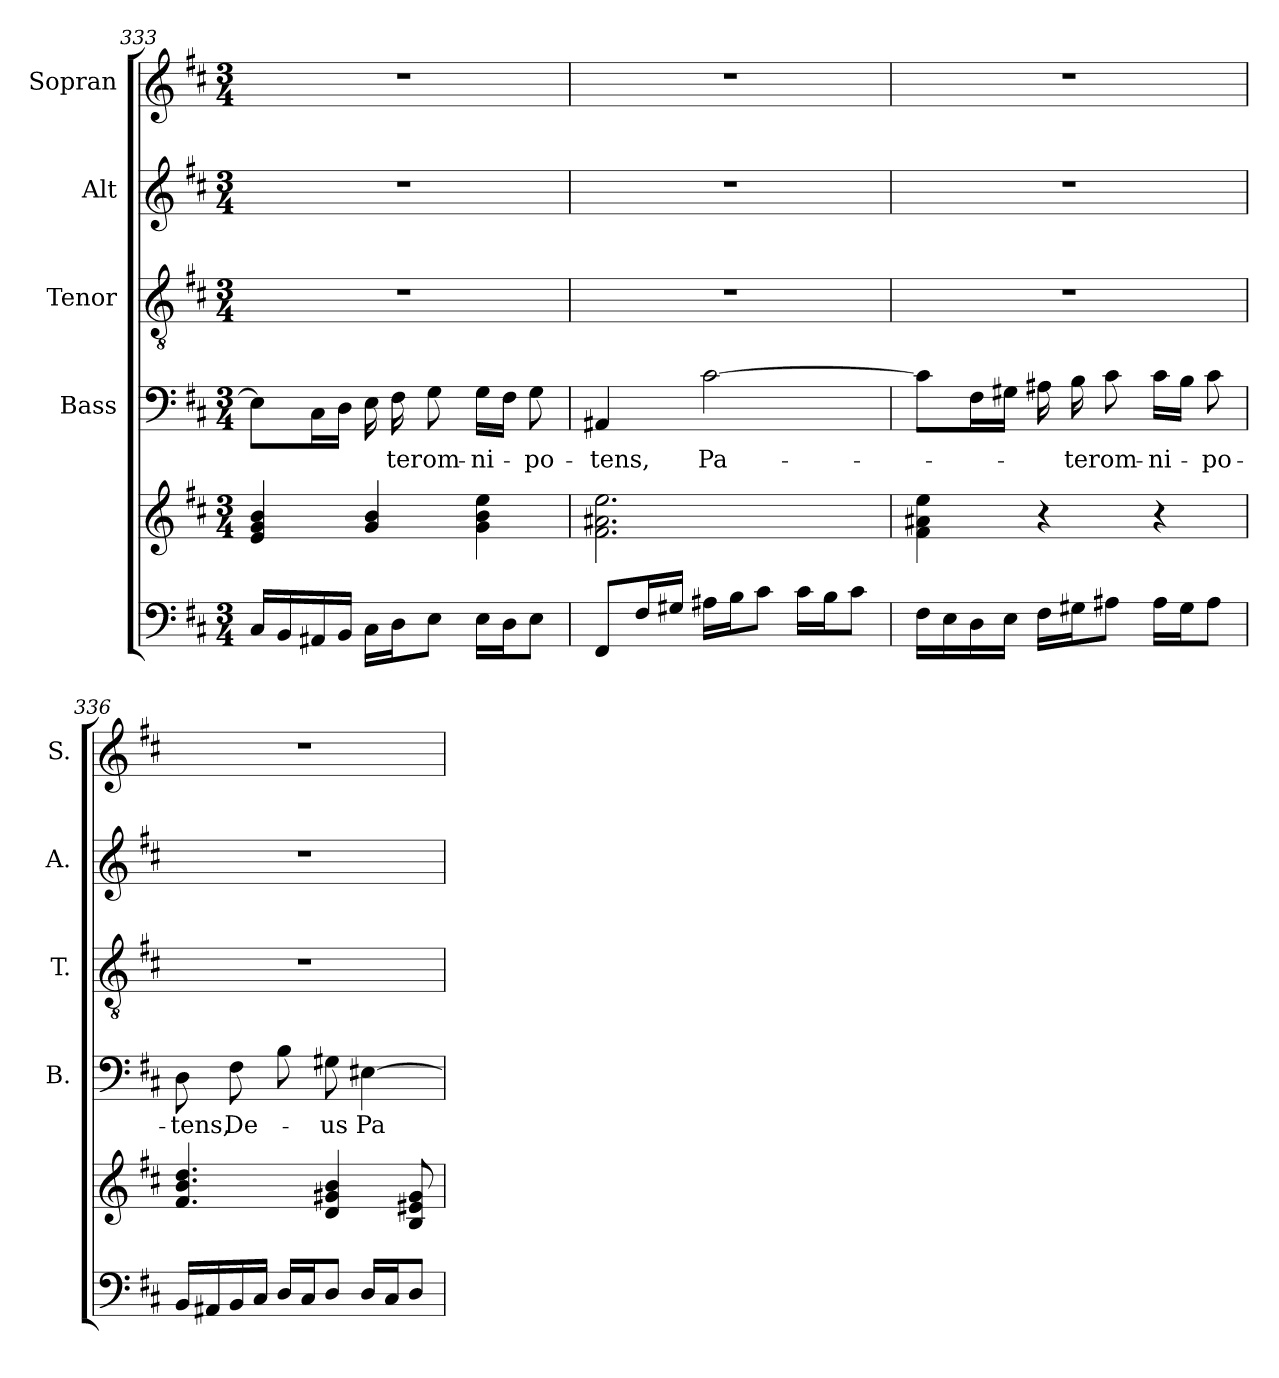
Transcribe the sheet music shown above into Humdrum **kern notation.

**kern	**kern	**kern	**text	**kern	**kern	**kern
*part5	*part5	*part4	*part4	*part3	*part2	*part1
*staff6	*staff5	*staff4	*staff4	*staff3	*staff2	*staff1
*	*	*I"Bass	*	*I"Tenor	*I"Alt	*I"Sopran
*	*	*I'B.	*	*I'T.	*I'A.	*I'S.
*clefF4	*clefG2	*clefF4	*	*clefGv2	*clefG2	*clefG2
*k[f#c#]	*k[f#c#]	*k[f#c#]	*	*k[f#c#]	*k[f#c#]	*k[f#c#]
*D:	*D:	*D:	*	*D:	*D:	*D:
*M3/4	*M3/4	*M3/4	*	*M3/4	*M3/4	*M3/4
=333	=333	=333	=333	=333	=333	=333
16C#/LL	4e/ 4g/ 4b/	8E\L]	.	2.r	2.r	2.r
16BB/	.	.	.	.	.	.
16AA#X/	.	16C#\L	.	.	.	.
16BB/JJ	.	16D\JJ	.	.	.	.
16C#\LL	4g/ 4b/	16E\	.	.	.	.
!	!	!	!LO:LY:b	!	!	!
16D\J	.	16F#\	-ter	.	.	.
!	!	!	!LO:LY:b	!	!	!
8E\J	.	8G\	om-	.	.	.
!	!	!	!LO:LY:b	!	!	!
16E\LL	4g\ 4b\ 4ee\	16G\LL	-ni-	.	.	.
16D\J	.	16F#\JJ	.	.	.	.
!	!	!	!LO:LY:b	!	!	!
8E\J	.	8G\	-po-	.	.	.
!!LO:PB:g=z
=334	=334	=334	=334	=334	=334	=334
!	!	!	!LO:LY:b	!	!	!
8FF#/L	2.f#\ 2.a#X\ 2.ee\	4AA#X/	-tens,	2.r	2.r	2.r
16F#/L	.	.	.	.	.	.
16G#X/JJ	.	.	.	.	.	.
!	!	!	!LO:LY:b	!	!	!
16A#X\LL	.	[2c#\	Pa-	.	.	.
16B\J	.	.	.	.	.	.
8c#\J	.	.	.	.	.	.
16c#\LL	.	.	.	.	.	.
16B\J	.	.	.	.	.	.
8c#\J	.	.	.	.	.	.
=335	=335	=335	=335	=335	=335	=335
16F#\LL	4f#\ 4a#X\ 4ee\	8c#\L]	.	2.r	2.r	2.r
16E\	.	.	.	.	.	.
16D\	.	16F#\L	.	.	.	.
16E\JJ	.	16G#X\JJ	.	.	.	.
16F#\LL	4r	16A#X\	.	.	.	.
!	!	!	!LO:LY:b	!	!	!
16G#X\J	.	16B\	-ter	.	.	.
!	!	!	!LO:LY:b	!	!	!
8A#X\J	.	8c#\	om-	.	.	.
!	!	!	!LO:LY:b	!	!	!
16A#\LL	4r	16c#\LL	-ni-	.	.	.
16G#\J	.	16B\JJ	.	.	.	.
!	!	!	!LO:LY:b	!	!	!
8A#\J	.	8c#\	-po-	.	.	.
=336	=336	=336	=336	=336	=336	=336
!	!	!	!LO:LY:b	!	!	!
16BB/LL	4.f#/ 4.b/ 4.dd/	8D\	-tens,	2.r	2.r	2.r
16AA#X/	.	.	.	.	.	.
!	!	!	!LO:LY:b	!	!	!
16BB/	.	8F#\	De-	.	.	.
16C#/JJ	.	.	.	.	.	.
16D/LL	.	8B\	.	.	.	.
16C#/J	.	.	.	.	.	.
!	!	!	!LO:LY:b	!	!	!
8D/J	4d/ 4g#X/ 4b/	8G#X\	-us	.	.	.
!	!	!	!LO:LY:b	!	!	!
16D/LL	.	[4E#X\	Pa-	.	.	.
16C#/J	.	.	.	.	.	.
8D/J	8B/ 8e#X/ 8g#/	.	.	.	.	.
=	=	=	=	=	=	=
*-	*-	*-	*-	*-	*-	*-
